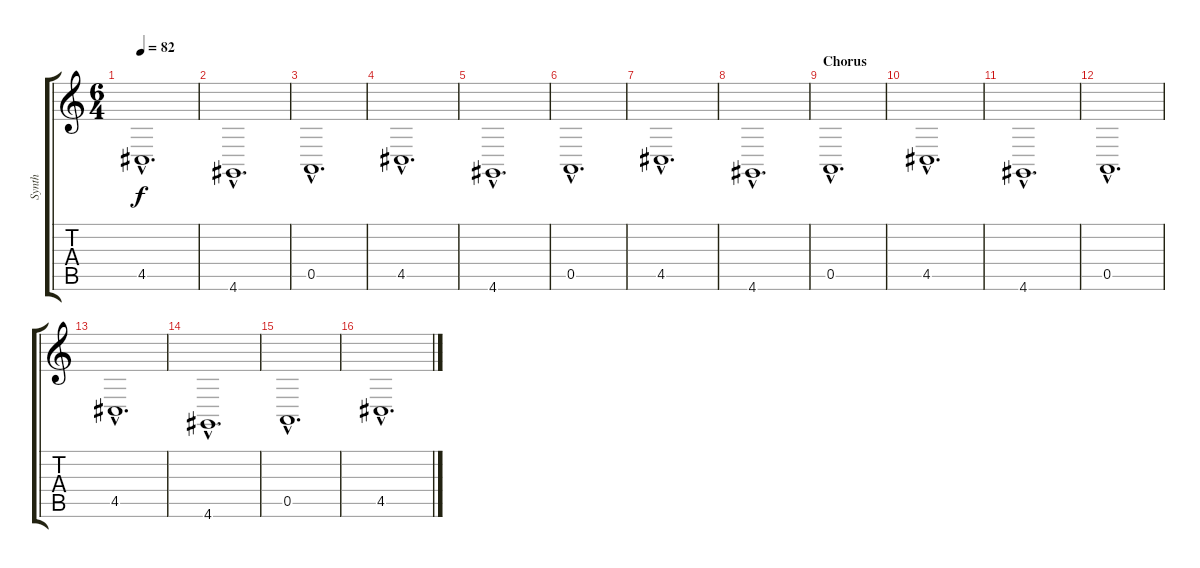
\track ("Synth" "Synth") {instrument fx2soundtrack}
\staff {score tabs}
\tuning (E4 B3 G3 D3 A2 E2) {hide}
\ts (6 4)
\tempo 82
\clef g2
\ks c
4.5{hac}.1{d dy f} |
4.6{hac}.1{d} |
0.5{hac}.1{d} |
4.5{hac}.1{d} |
4.6{hac}.1{d} |
0.5{hac}.1{d} |
4.5{hac}.1{d} |
4.6{hac}.1{d} |
\section ("" "Chorus")
0.5{hac}.1{d} |
4.5{hac}.1{d} |
4.6{hac}.1{d} |
0.5{hac}.1{d} |
4.5{hac}.1{d} |
4.6{hac}.1{d} |
0.5{hac}.1{d} |
4.5{hac}.1{d}
